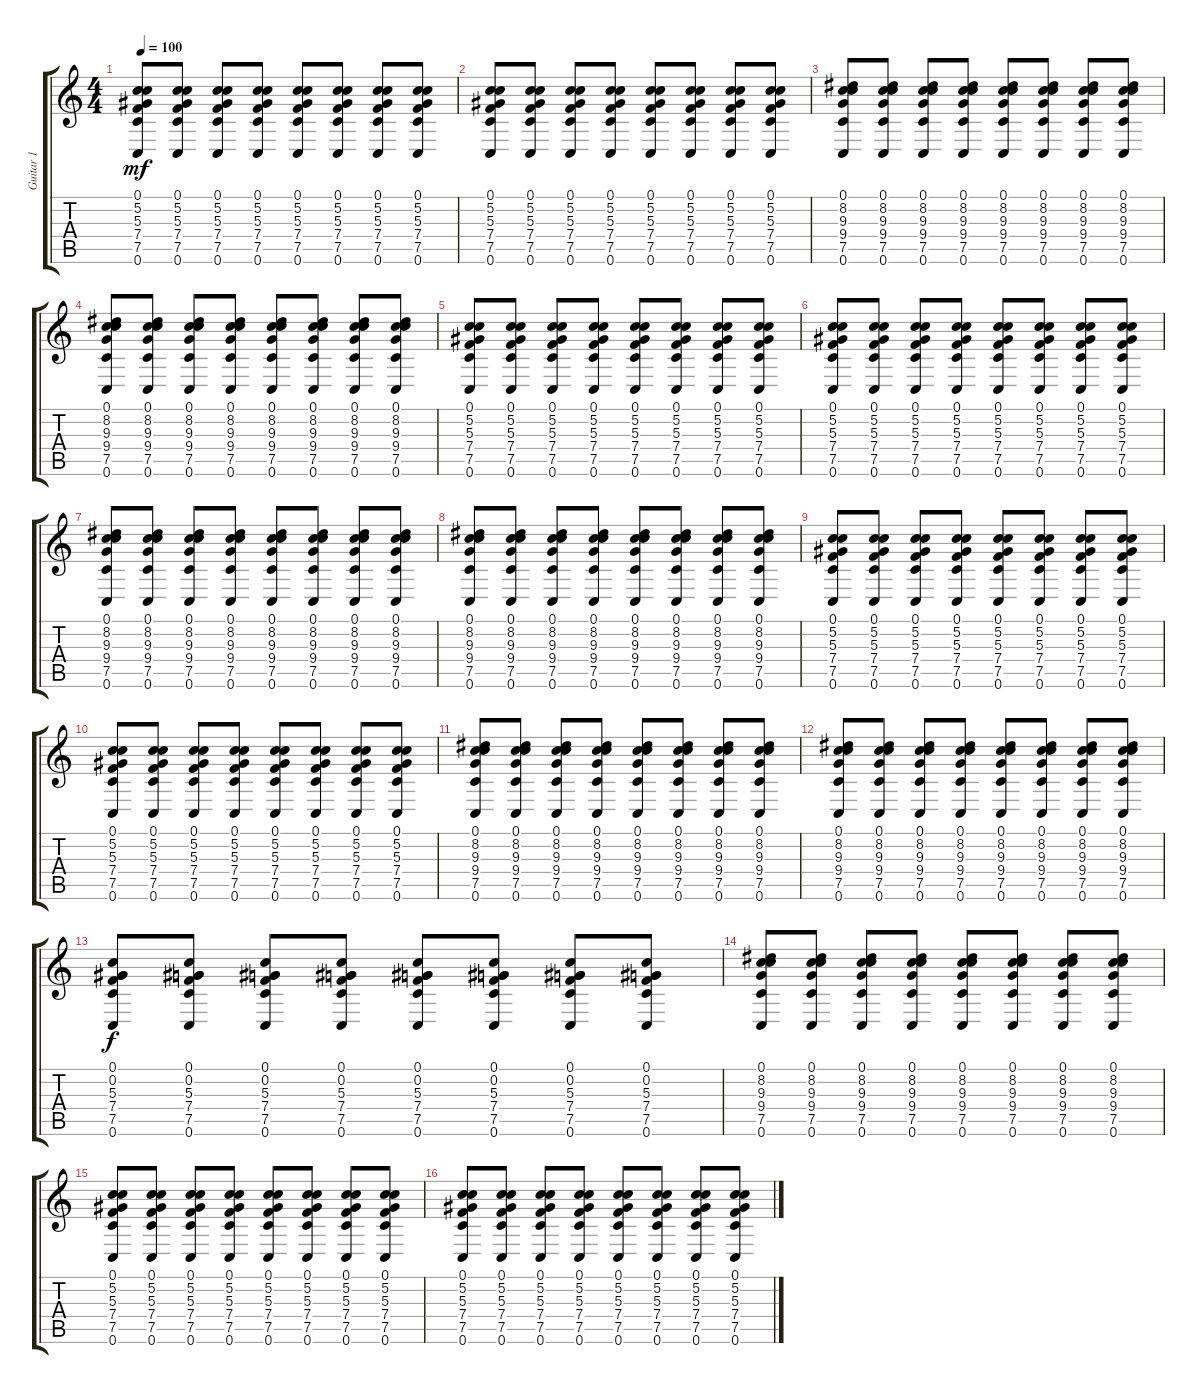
\track ("Guitar 1" "Guitar 1") {instrument electricguitarjazz}
\staff {score tabs}
\tuning (C4 G3 Eb3 Bb2 F2 C2) {hide}
\ts (4 4)
\tempo 100
\clef g2
\ks c
(0.1 5.2 5.3 7.4 7.5 0.6).8{dy mf} (0.1 5.2 5.3 7.4 7.5 0.6).8 (0.1 5.2 5.3 7.4 7.5 0.6).8 (0.1 5.2 5.3 7.4 7.5 0.6).8 (0.1 5.2 5.3 7.4 7.5 0.6).8 (0.1 5.2 5.3 7.4 7.5 0.6).8 (0.1 5.2 5.3 7.4 7.5 0.6).8 (0.1 5.2 5.3 7.4 7.5 0.6).8 |
(0.1 5.2 5.3 7.4 7.5 0.6).8 (0.1 5.2 5.3 7.4 7.5 0.6).8 (0.1 5.2 5.3 7.4 7.5 0.6).8 (0.1 5.2 5.3 7.4 7.5 0.6).8 (0.1 5.2 5.3 7.4 7.5 0.6).8 (0.1 5.2 5.3 7.4 7.5 0.6).8 (0.1 5.2 5.3 7.4 7.5 0.6).8 (0.1 5.2 5.3 7.4 7.5 0.6).8 |
(0.1 8.2 9.3 9.4 7.5 0.6).8 (0.1 8.2 9.3 9.4 7.5 0.6).8 (0.1 8.2 9.3 9.4 7.5 0.6).8 (0.1 8.2 9.3 9.4 7.5 0.6).8 (0.1 8.2 9.3 9.4 7.5 0.6).8 (0.1 8.2 9.3 9.4 7.5 0.6).8 (0.1 8.2 9.3 9.4 7.5 0.6).8 (0.1 8.2 9.3 9.4 7.5 0.6).8 |
(0.1 8.2 9.3 9.4 7.5 0.6).8 (0.1 8.2 9.3 9.4 7.5 0.6).8 (0.1 8.2 9.3 9.4 7.5 0.6).8 (0.1 8.2 9.3 9.4 7.5 0.6).8 (0.1 8.2 9.3 9.4 7.5 0.6).8 (0.1 8.2 9.3 9.4 7.5 0.6).8 (0.1 8.2 9.3 9.4 7.5 0.6).8 (0.1 8.2 9.3 9.4 7.5 0.6).8 |
(0.1 5.2 5.3 7.4 7.5 0.6).8 (0.1 5.2 5.3 7.4 7.5 0.6).8 (0.1 5.2 5.3 7.4 7.5 0.6).8 (0.1 5.2 5.3 7.4 7.5 0.6).8 (0.1 5.2 5.3 7.4 7.5 0.6).8 (0.1 5.2 5.3 7.4 7.5 0.6).8 (0.1 5.2 5.3 7.4 7.5 0.6).8 (0.1 5.2 5.3 7.4 7.5 0.6).8 |
(0.1 5.2 5.3 7.4 7.5 0.6).8 (0.1 5.2 5.3 7.4 7.5 0.6).8 (0.1 5.2 5.3 7.4 7.5 0.6).8 (0.1 5.2 5.3 7.4 7.5 0.6).8 (0.1 5.2 5.3 7.4 7.5 0.6).8 (0.1 5.2 5.3 7.4 7.5 0.6).8 (0.1 5.2 5.3 7.4 7.5 0.6).8 (0.1 5.2 5.3 7.4 7.5 0.6).8 |
(0.1 8.2 9.3 9.4 7.5 0.6).8 (0.1 8.2 9.3 9.4 7.5 0.6).8 (0.1 8.2 9.3 9.4 7.5 0.6).8 (0.1 8.2 9.3 9.4 7.5 0.6).8 (0.1 8.2 9.3 9.4 7.5 0.6).8 (0.1 8.2 9.3 9.4 7.5 0.6).8 (0.1 8.2 9.3 9.4 7.5 0.6).8 (0.1 8.2 9.3 9.4 7.5 0.6).8 |
(0.1 8.2 9.3 9.4 7.5 0.6).8 (0.1 8.2 9.3 9.4 7.5 0.6).8 (0.1 8.2 9.3 9.4 7.5 0.6).8 (0.1 8.2 9.3 9.4 7.5 0.6).8 (0.1 8.2 9.3 9.4 7.5 0.6).8 (0.1 8.2 9.3 9.4 7.5 0.6).8 (0.1 8.2 9.3 9.4 7.5 0.6).8 (0.1 8.2 9.3 9.4 7.5 0.6).8 |
(0.1 5.2 5.3 7.4 7.5 0.6).8 (0.1 5.2 5.3 7.4 7.5 0.6).8 (0.1 5.2 5.3 7.4 7.5 0.6).8 (0.1 5.2 5.3 7.4 7.5 0.6).8 (0.1 5.2 5.3 7.4 7.5 0.6).8 (0.1 5.2 5.3 7.4 7.5 0.6).8 (0.1 5.2 5.3 7.4 7.5 0.6).8 (0.1 5.2 5.3 7.4 7.5 0.6).8 |
(0.1 5.2 5.3 7.4 7.5 0.6).8 (0.1 5.2 5.3 7.4 7.5 0.6).8 (0.1 5.2 5.3 7.4 7.5 0.6).8 (0.1 5.2 5.3 7.4 7.5 0.6).8 (0.1 5.2 5.3 7.4 7.5 0.6).8 (0.1 5.2 5.3 7.4 7.5 0.6).8 (0.1 5.2 5.3 7.4 7.5 0.6).8 (0.1 5.2 5.3 7.4 7.5 0.6).8 |
(0.1 8.2 9.3 9.4 7.5 0.6).8 (0.1 8.2 9.3 9.4 7.5 0.6).8 (0.1 8.2 9.3 9.4 7.5 0.6).8 (0.1 8.2 9.3 9.4 7.5 0.6).8 (0.1 8.2 9.3 9.4 7.5 0.6).8 (0.1 8.2 9.3 9.4 7.5 0.6).8 (0.1 8.2 9.3 9.4 7.5 0.6).8 (0.1 8.2 9.3 9.4 7.5 0.6).8 |
(0.1 8.2 9.3 9.4 7.5 0.6).8 (0.1 8.2 9.3 9.4 7.5 0.6).8 (0.1 8.2 9.3 9.4 7.5 0.6).8 (0.1 8.2 9.3 9.4 7.5 0.6).8 (0.1 8.2 9.3 9.4 7.5 0.6).8 (0.1 8.2 9.3 9.4 7.5 0.6).8 (0.1 8.2 9.3 9.4 7.5 0.6).8 (0.1 8.2 9.3 9.4 7.5 0.6).8 |
(0.1 0.2 5.3 7.4 7.5 0.6).8{dy f} (0.1 0.2 5.3 7.4 7.5 0.6).8 (0.1 0.2 5.3 7.4 7.5 0.6).8 (0.1 0.2 5.3 7.4 7.5 0.6).8 (0.1 0.2 5.3 7.4 7.5 0.6).8 (0.1 0.2 5.3 7.4 7.5 0.6).8 (0.1 0.2 5.3 7.4 7.5 0.6).8 (0.1 0.2 5.3 7.4 7.5 0.6).8 |
(0.1 8.2 9.3 9.4 7.5 0.6).8 (0.1 8.2 9.3 9.4 7.5 0.6).8 (0.1 8.2 9.3 9.4 7.5 0.6).8 (0.1 8.2 9.3 9.4 7.5 0.6).8 (0.1 8.2 9.3 9.4 7.5 0.6).8 (0.1 8.2 9.3 9.4 7.5 0.6).8 (0.1 8.2 9.3 9.4 7.5 0.6).8 (0.1 8.2 9.3 9.4 7.5 0.6).8 |
(0.1 5.2 5.3 7.4 7.5 0.6).8{volume 6} (0.1 5.2 5.3 7.4 7.5 0.6).8 (0.1 5.2 5.3 7.4 7.5 0.6).8 (0.1 5.2 5.3 7.4 7.5 0.6).8 (0.1 5.2 5.3 7.4 7.5 0.6).8 (0.1 5.2 5.3 7.4 7.5 0.6).8 (0.1 5.2 5.3 7.4 7.5 0.6).8 (0.1 5.2 5.3 7.4 7.5 0.6).8 |
(0.1 5.2 5.3 7.4 7.5 0.6).8 (0.1 5.2 5.3 7.4 7.5 0.6).8 (0.1 5.2 5.3 7.4 7.5 0.6).8 (0.1 5.2 5.3 7.4 7.5 0.6).8 (0.1 5.2 5.3 7.4 7.5 0.6).8 (0.1 5.2 5.3 7.4 7.5 0.6).8 (0.1 5.2 5.3 7.4 7.5 0.6).8 (0.1 5.2 5.3 7.4 7.5 0.6).8
